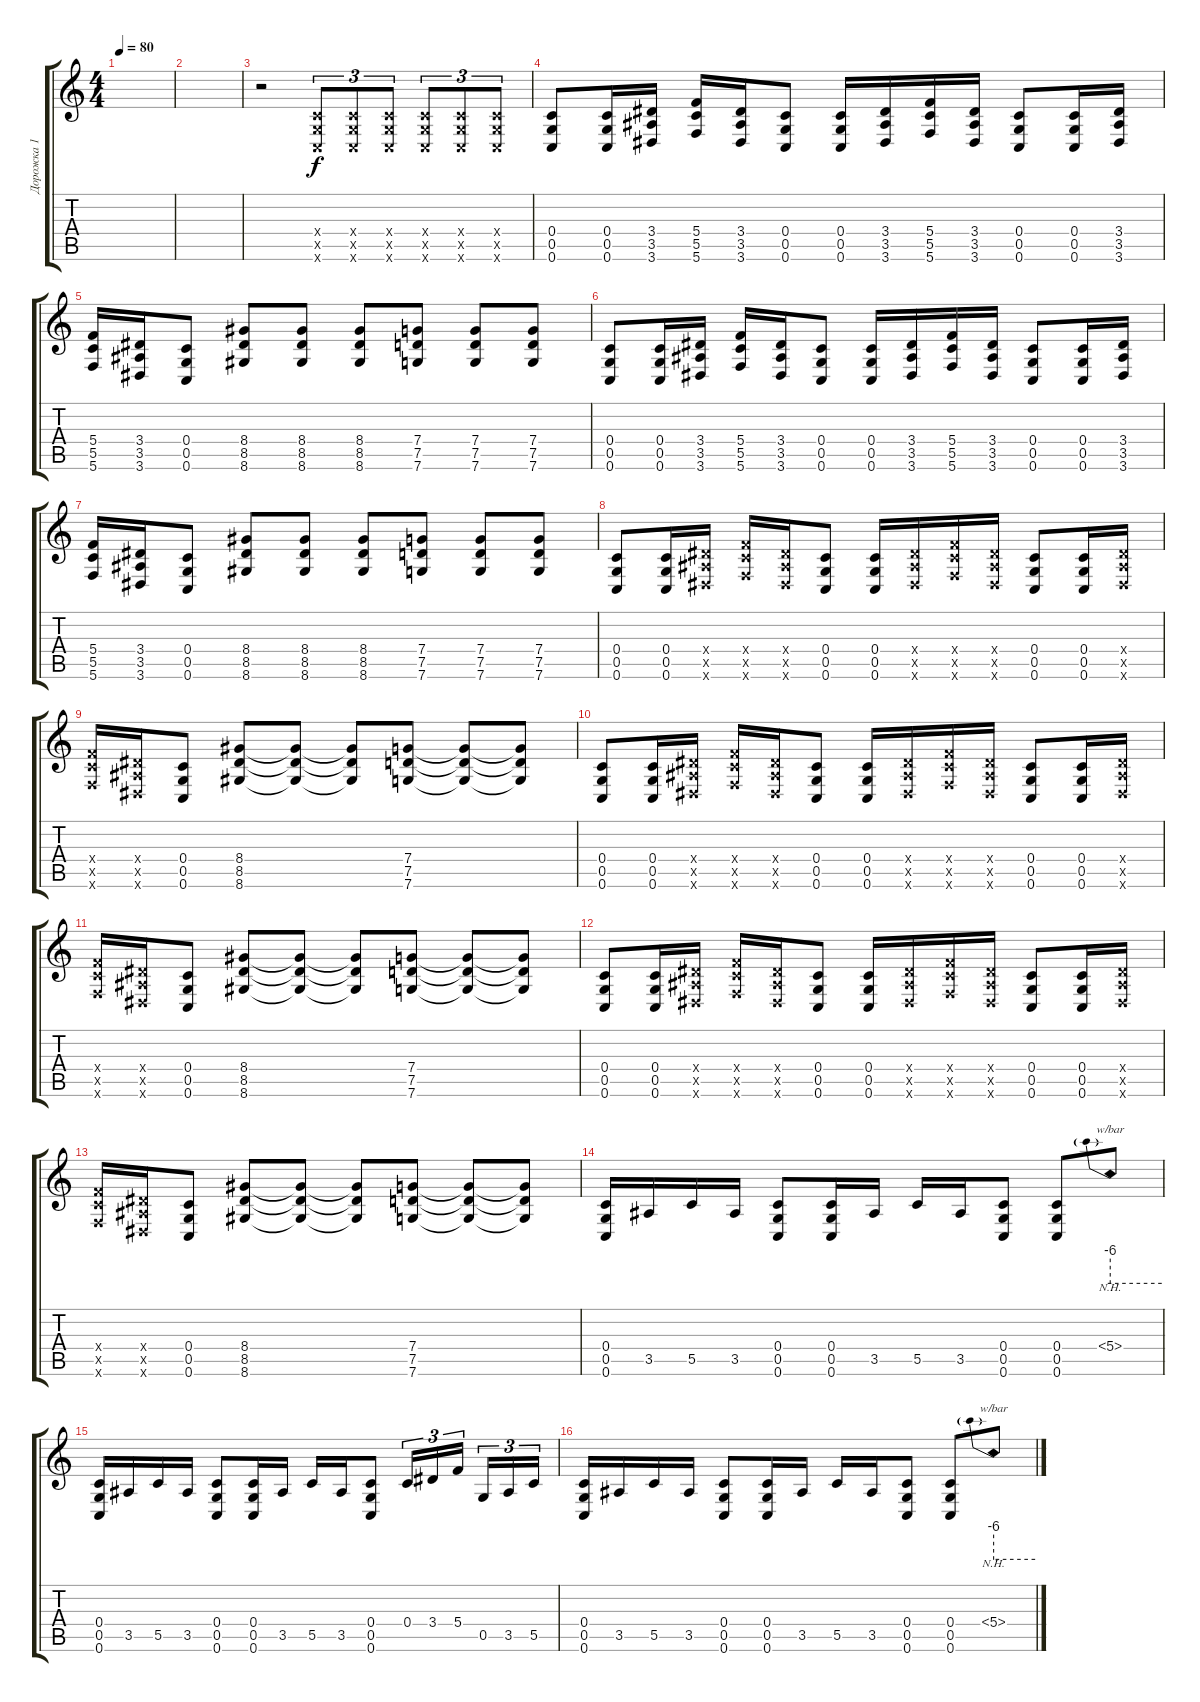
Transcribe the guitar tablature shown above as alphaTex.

\track ("Дорожка 1" "Дорожка 1") {instrument distortionguitar}
\staff {score tabs}
\tuning (D4 A3 F3 C3 G2 C2) {hide}
\ts (4 4)
\tempo 80
\clef g2
\ks c
|
|
r.2 (0.4{x} 0.5{x} 0.6{x}).8{tu (3 2)} (0.4{x} 0.5{x} 0.6{x}).8{tu (3 2)} (0.4{x} 0.5{x} 0.6{x}).8{tu (3 2)} (0.4{x} 0.5{x} 0.6{x}).8{tu (3 2)} (0.4{x} 0.5{x} 0.6{x}).8{tu (3 2)} (0.4{x} 0.5{x} 0.6{x}).8{tu (3 2)} |
(0.4 0.5 0.6).8 (0.4 0.5 0.6).16 (3.4 3.5 3.6).16 (5.4 5.5 5.6).16 (3.4 3.5 3.6).16 (0.4 0.5 0.6).8 (0.4 0.5 0.6).16 (3.4 3.5 3.6).16 (5.4 5.5 5.6).16 (3.4 3.5 3.6).16 (0.4 0.5 0.6).8 (0.4 0.5 0.6).16 (3.4 3.5 3.6).16 |
(5.4 5.5 5.6).16 (3.4 3.5 3.6).16 (0.4 0.5 0.6).8 (8.4 8.5 8.6).8 (8.4 8.5 8.6).8 (8.4 8.5 8.6).8 (7.4 7.5 7.6).8 (7.4 7.5 7.6).8 (7.4 7.5 7.6).8 |
(0.4 0.5 0.6).8 (0.4 0.5 0.6).16 (3.4 3.5 3.6).16 (5.4 5.5 5.6).16 (3.4 3.5 3.6).16 (0.4 0.5 0.6).8 (0.4 0.5 0.6).16 (3.4 3.5 3.6).16 (5.4 5.5 5.6).16 (3.4 3.5 3.6).16 (0.4 0.5 0.6).8 (0.4 0.5 0.6).16 (3.4 3.5 3.6).16 |
(5.4 5.5 5.6).16 (3.4 3.5 3.6).16 (0.4 0.5 0.6).8 (8.4 8.5 8.6).8 (8.4 8.5 8.6).8 (8.4 8.5 8.6).8 (7.4 7.5 7.6).8 (7.4 7.5 7.6).8 (7.4 7.5 7.6).8 |
(0.4 0.5 0.6).8 (0.4 0.5 0.6).16 (3.4{x} 3.5{x} 3.6{x}).16 (5.4{x} 5.5{x} 5.6{x}).16 (3.4{x} 3.5{x} 3.6{x}).16 (0.4 0.5 0.6).8 (0.4 0.5 0.6).16 (3.4{x} 3.5{x} 3.6{x}).16 (5.4{x} 5.5{x} 5.6{x}).16 (3.4{x} 3.5{x} 3.6{x}).16 (0.4 0.5 0.6).8 (0.4 0.5 0.6).16 (3.4{x} 3.5{x} 3.6{x}).16 |
(5.4{x} 5.5{x} 5.6{x}).16 (3.4{x} 3.5{x} 3.6{x}).16 (0.4 0.5 0.6).8 (8.4 8.5 8.6).8 (8.4{t} 8.5{t} 8.6{t}).8 (8.4{t} 8.5{t} 8.6{t}).8 (7.4 7.5 7.6).8 (7.4{t} 7.5{t} 7.6{t}).8 (7.4{t} 7.5{t} 7.6{t}).8 |
(0.4 0.5 0.6).8 (0.4 0.5 0.6).16 (3.4{x} 3.5{x} 3.6{x}).16 (5.4{x} 5.5{x} 5.6{x}).16 (3.4{x} 3.5{x} 3.6{x}).16 (0.4 0.5 0.6).8 (0.4 0.5 0.6).16 (3.4{x} 3.5{x} 3.6{x}).16 (5.4{x} 5.5{x} 5.6{x}).16 (3.4{x} 3.5{x} 3.6{x}).16 (0.4 0.5 0.6).8 (0.4 0.5 0.6).16 (3.4{x} 3.5{x} 3.6{x}).16 |
(5.4{x} 5.5{x} 5.6{x}).16 (3.4{x} 3.5{x} 3.6{x}).16 (0.4 0.5 0.6).8 (8.4 8.5 8.6).8 (8.4{t} 8.5{t} 8.6{t}).8 (8.4{t} 8.5{t} 8.6{t}).8 (7.4 7.5 7.6).8 (7.4{t} 7.5{t} 7.6{t}).8 (7.4{t} 7.5{t} 7.6{t}).8 |
(0.4 0.5 0.6).8 (0.4 0.5 0.6).16 (3.4{x} 3.5{x} 3.6{x}).16 (5.4{x} 5.5{x} 5.6{x}).16 (3.4{x} 3.5{x} 3.6{x}).16 (0.4 0.5 0.6).8 (0.4 0.5 0.6).16 (3.4{x} 3.5{x} 3.6{x}).16 (5.4{x} 5.5{x} 5.6{x}).16 (3.4{x} 3.5{x} 3.6{x}).16 (0.4 0.5 0.6).8 (0.4 0.5 0.6).16 (3.4{x} 3.5{x} 3.6{x}).16 |
(5.4{x} 5.5{x} 5.6{x}).16 (3.4{x} 3.5{x} 3.6{x}).16 (0.4 0.5 0.6).8 (8.4 8.5 8.6).8 (8.4{t} 8.5{t} 8.6{t}).8 (8.4{t} 8.5{t} 8.6{t}).8 (7.4 7.5 7.6).8 (7.4{t} 7.5{t} 7.6{t}).8 (7.4{t} 7.5{t} 7.6{t}).8 |
(0.4 0.5 0.6).16 3.5.16 5.5.16 3.5.16 (0.4 0.5 0.6).8 (0.4 0.5 0.6).16 3.5.16 5.5.16 3.5.16 (0.4 0.5 0.6).8 (0.4 0.5 0.6).8 5.4{nh}.8{tbe (predive default 0 -24 60 -24)} |
(0.4 0.5 0.6).16 3.5.16 5.5.16 3.5.16 (0.4 0.5 0.6).8 (0.4 0.5 0.6).16 3.5.16 5.5.16 3.5.16 (0.4 0.5 0.6).8 0.4.16{tu (3 2)} 3.4.16{tu (3 2)} 5.4.16{tu (3 2) beam splitsecondary} 0.5.16{tu (3 2)} 3.5.16{tu (3 2)} 5.5.16{tu (3 2)} |
(0.4 0.5 0.6).16 3.5.16 5.5.16 3.5.16 (0.4 0.5 0.6).8 (0.4 0.5 0.6).16 3.5.16 5.5.16 3.5.16 (0.4 0.5 0.6).8 (0.4 0.5 0.6).8 5.4{nh}.8{tbe (predive default 0 -24 60 -24)}
